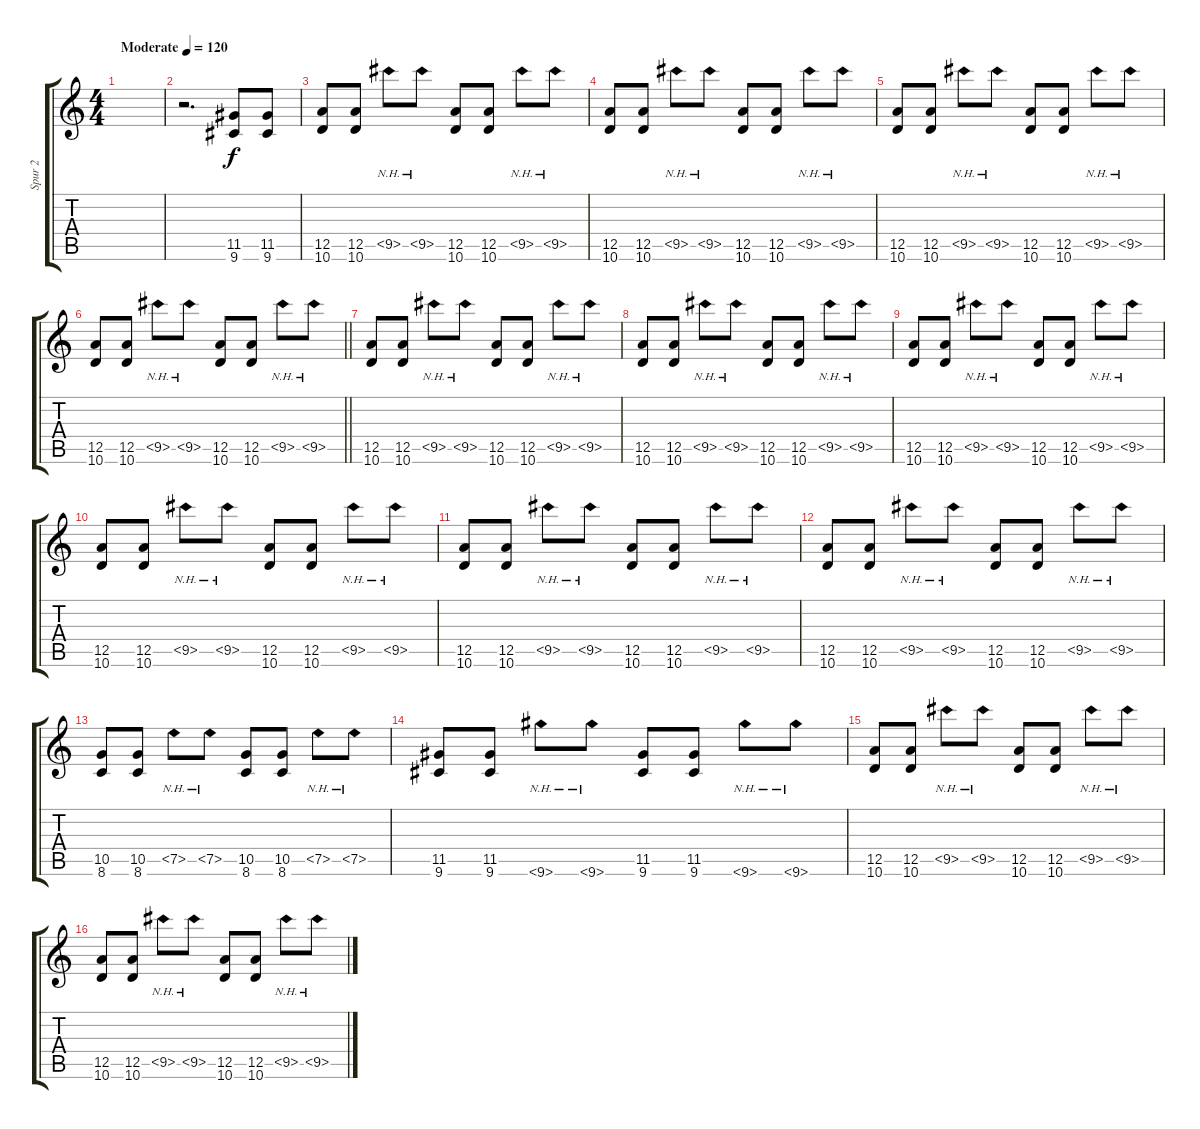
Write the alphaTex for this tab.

\track ("Spur 2" "Spur 2") {instrument distortionguitar}
\staff {score tabs}
\tuning (E4 B3 G3 D3 A2 E2) {hide}
\ts (4 4)
\tempo (120 "Moderate")
\clef g2
\ks c
|
r.2{d} (11.5 9.6).8 (11.5 9.6).8 |
(12.5 10.6).8 (12.5 10.6).8 9.5{nh}.8 9.5{nh}.8 (12.5 10.6).8 (12.5 10.6).8 9.5{nh}.8 9.5{nh}.8 |
(12.5 10.6).8 (12.5 10.6).8 9.5{nh}.8 9.5{nh}.8 (12.5 10.6).8 (12.5 10.6).8 9.5{nh}.8 9.5{nh}.8 |
(12.5 10.6).8 (12.5 10.6).8 9.5{nh}.8 9.5{nh}.8 (12.5 10.6).8 (12.5 10.6).8 9.5{nh}.8 9.5{nh}.8 |
\barLineRight lightlight
(12.5 10.6).8 (12.5 10.6).8 9.5{nh}.8 9.5{nh}.8 (12.5 10.6).8 (12.5 10.6).8 9.5{nh}.8 9.5{nh}.8 |
(12.5 10.6).8 (12.5 10.6).8 9.5{nh}.8 9.5{nh}.8 (12.5 10.6).8 (12.5 10.6).8 9.5{nh}.8 9.5{nh}.8 |
(12.5 10.6).8 (12.5 10.6).8 9.5{nh}.8 9.5{nh}.8 (12.5 10.6).8 (12.5 10.6).8 9.5{nh}.8 9.5{nh}.8 |
(12.5 10.6).8 (12.5 10.6).8 9.5{nh}.8 9.5{nh}.8 (12.5 10.6).8 (12.5 10.6).8 9.5{nh}.8 9.5{nh}.8 |
(12.5 10.6).8 (12.5 10.6).8 9.5{nh}.8 9.5{nh}.8 (12.5 10.6).8 (12.5 10.6).8 9.5{nh}.8 9.5{nh}.8 |
(12.5 10.6).8 (12.5 10.6).8 9.5{nh}.8 9.5{nh}.8 (12.5 10.6).8 (12.5 10.6).8 9.5{nh}.8 9.5{nh}.8 |
(12.5 10.6).8 (12.5 10.6).8 9.5{nh}.8 9.5{nh}.8 (12.5 10.6).8 (12.5 10.6).8 9.5{nh}.8 9.5{nh}.8 |
(10.5 8.6).8 (10.5 8.6).8 7.5{nh}.8 7.5{nh}.8 (10.5 8.6).8 (10.5 8.6).8 7.5{nh}.8 7.5{nh}.8 |
(11.5 9.6).8 (11.5 9.6).8 9.6{nh}.8 9.6{nh}.8 (11.5 9.6).8 (11.5 9.6).8 9.6{nh}.8 9.6{nh}.8 |
(12.5 10.6).8 (12.5 10.6).8 9.5{nh}.8 9.5{nh}.8 (12.5 10.6).8 (12.5 10.6).8 9.5{nh}.8 9.5{nh}.8 |
(12.5 10.6).8 (12.5 10.6).8 9.5{nh}.8 9.5{nh}.8 (12.5 10.6).8 (12.5 10.6).8 9.5{nh}.8 9.5{nh}.8
